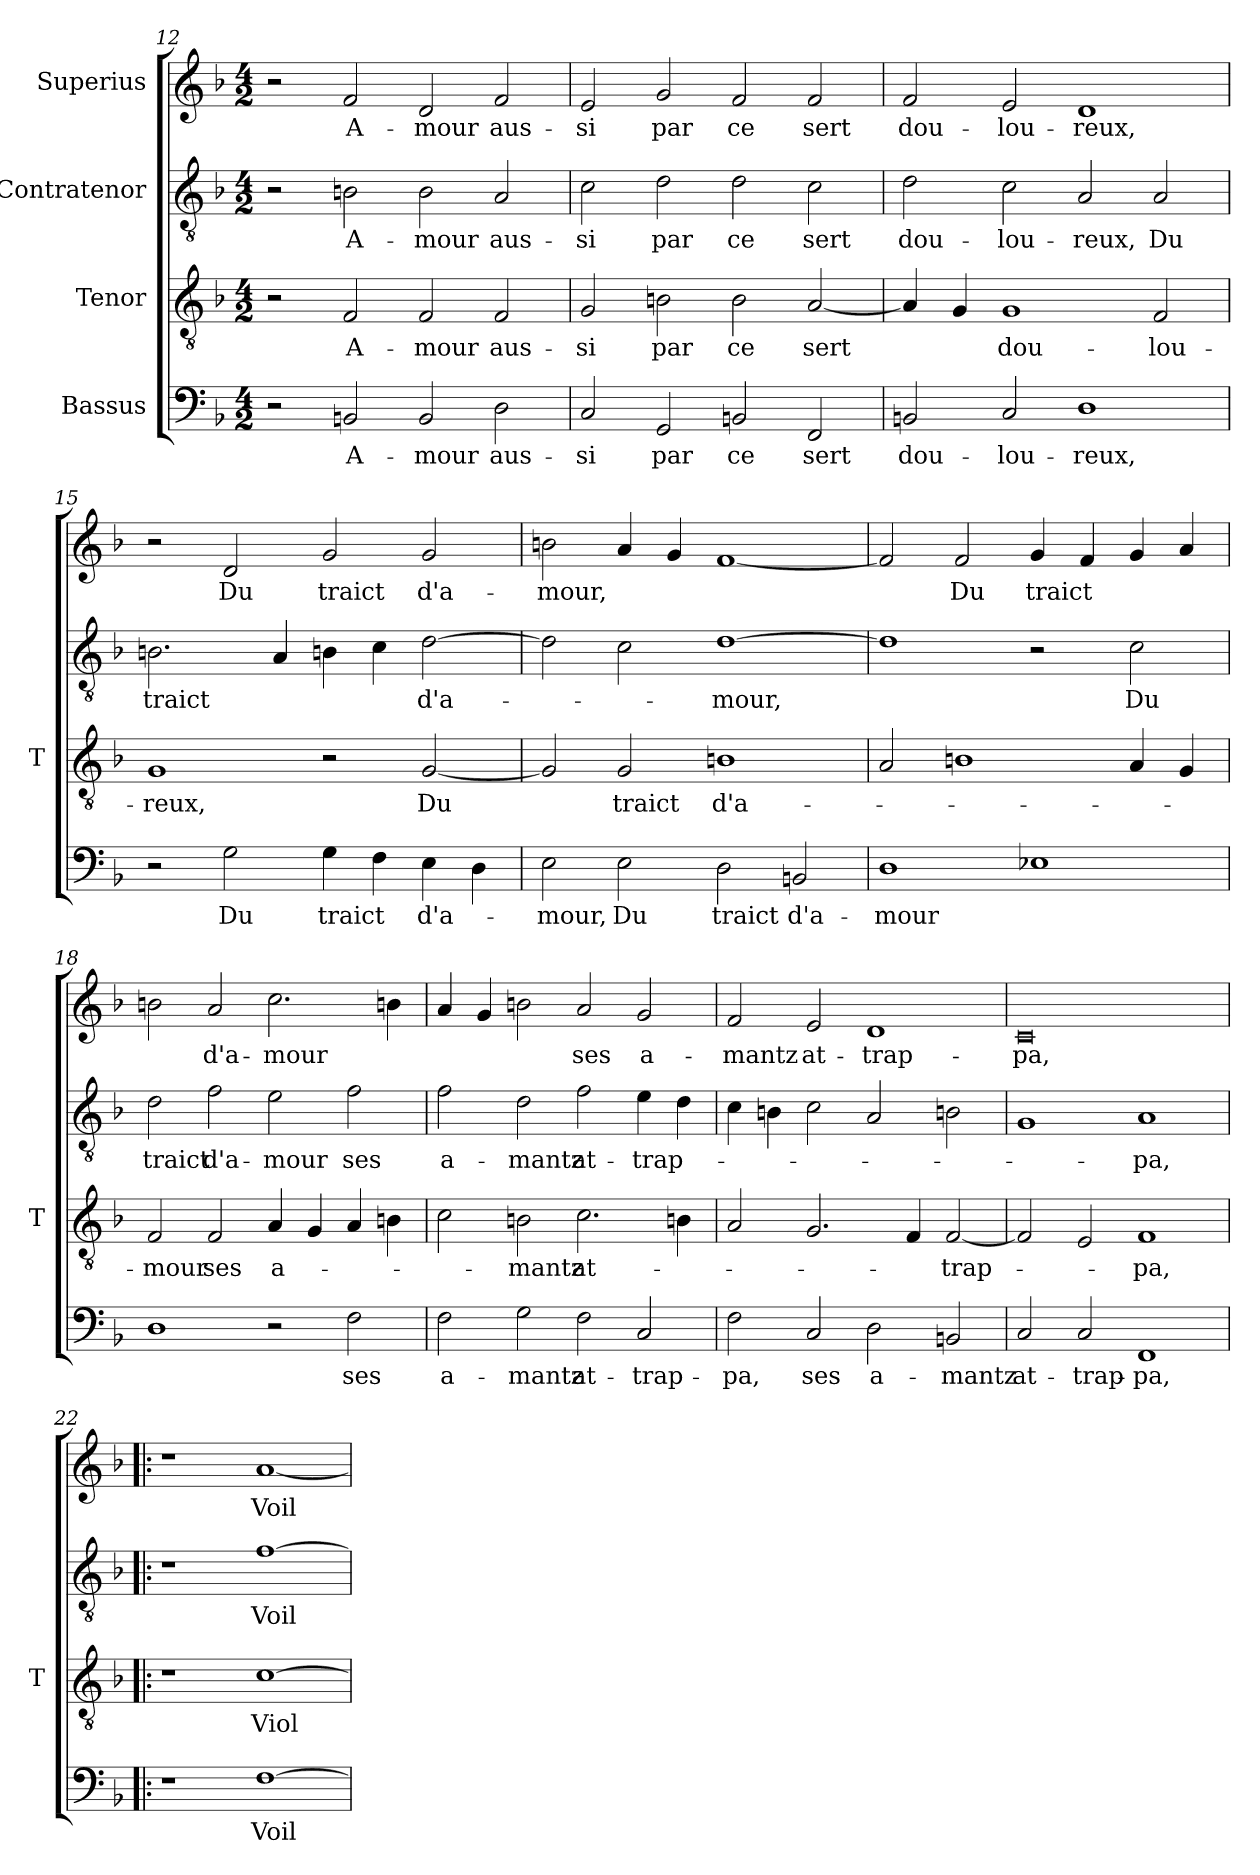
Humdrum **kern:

**kern	**text	**kern	**text	**kern	**text	**kern	**text
*part4	*part4	*part3	*part3	*part2	*part2	*part1	*part1
*staff4	*staff4	*staff3	*staff3	*staff2	*staff2	*staff1	*staff1
*I"Bassus	*	*I"Tenor	*	*I"Contratenor	*	*I"Superius	*
*	*	*I'T	*	*	*	*	*
*clefF4	*	*clefGv2	*	*clefGv2	*	*clefG2	*
*k[b-]	*	*k[b-]	*	*k[b-]	*	*k[b-]	*
*M4/2	*	*M4/2	*	*M4/2	*	*M4/2	*
=12	=12	=12	=12	=12	=12	=12	=12
2r	.	2r	.	2r	.	2r	.
2BB	A-	2F	A-	2Bn	A-	2f	A-
2BB	-mour	2F	-mour	2B	-mour	2d	-mour
2D	aus-	2F	aus-	2A	aus-	2f	aus-
=13	=13	=13	=13	=13	=13	=13	=13
2C	-si	2G	-si	2c	-si	2e	-si
2GG	-par	2Bn	-par	2d	-par	2g	-par
2BB	-ce	2B	-ce	2d	-ce	2f	-ce
2FF	-sert	[2A	-sert	2c	-sert	2f	-sert
=14	=14	=14	=14	=14	=14	=14	=14
2BB	dou-	4A]	.	2d	dou-	2f	dou-
.	.	4G	.	.	.	.	.
2C	lou-	1G	dou-	2c	lou-	2e	lou-
1D	-reux,	.	.	2A	-reux,	1d	-reux,
.	.	2F	lou-	2A	-Du	.	.
=15	=15	=15	=15	=15	=15	=15	=15
2r	.	1G	-reux,	2.Bn	-traict	2r	.
2G	-Du	.	.	.	.	2d	-Du
.	.	.	.	4A	.	.	.
4G	-traict	2r	.	4Bn	.	2g	-traict
4F	.	.	.	4c	.	.	.
4E	d'a-	[2G	-Du	[2d	d'a-	2g	d'a-
4D	.	.	.	.	.	.	.
=16	=16	=16	=16	=16	=16	=16	=16
2E	-mour,	2G]	.	2d]	.	2bn	-mour,
2E	-Du	2G	-traict	2c	.	4a	.
.	.	.	.	.	.	4g	.
2D	-traict	1Bn	d'a-	[1d	-mour,	[1f	.
2BB	d'a-	.	.	.	.	.	.
=17	=17	=17	=17	=17	=17	=17	=17
1D	-mour	2A	.	1d]	.	2f]	.
.	.	1Bn	.	.	.	2f	-Du
1E-X	.	.	.	2r	.	4g	-traict
.	.	.	.	.	.	4f	.
.	.	4A	.	2c	-Du	4g	.
.	.	4G	.	.	.	4a	.
=18	=18	=18	=18	=18	=18	=18	=18
1D	.	2F	-mour	2d	-traict	2bn	.
.	.	2F	-ses	2f	d'a-	2a	d'a-
2r	.	4A	a-	2e	-mour	2.cc	-mour
.	.	4G	.	.	.	.	.
2F	-ses	4A	.	2f	-ses	.	.
.	.	4Bn	.	.	.	4bn	.
=19	=19	=19	=19	=19	=19	=19	=19
2F	a-	2c	.	2f	a-	4a	.
.	.	.	.	.	.	4g	.
2G	-mantz	2Bn	-mantz	2d	-mantz	2bn	.
2F	at-	2.c	at-	2f	at-	2a	-ses
2C	trap-	.	.	4e	trap-	2g	a-
.	.	4Bn	.	4d	.	.	.
=20	=20	=20	=20	=20	=20	=20	=20
2F	-pa,	2A	.	4c	.	2f	-mantz
.	.	.	.	4Bn	.	.	.
2C	-ses	2.G	.	2c	.	2e	at-
2D	a-	.	.	2A	.	1d	trap-
.	.	4F	.	.	.	.	.
2BB	-mantz	[2F	trap-	2Bn	.	.	.
=21	=21	=21	=21	=21	=21	=21	=21
2C	at-	2F]	.	1G	.	0c	-pa,
2C	trap-	2E	.	.	.	.	.
1FF	-pa,	1F	-pa,	1A	-pa,	.	.
=22!|:	=22!|:	=22!|:	=22!|:	=22!|:	=22!|:	=22!|:	=22!|:
1r	.	1r	.	1r	.	1r	.
[1F	Voil-	[1c	Viol-	[1f	Voil-	[1a	Voil-
=	=	=	=	=	=	=	=
*-	*-	*-	*-	*-	*-	*-	*-
